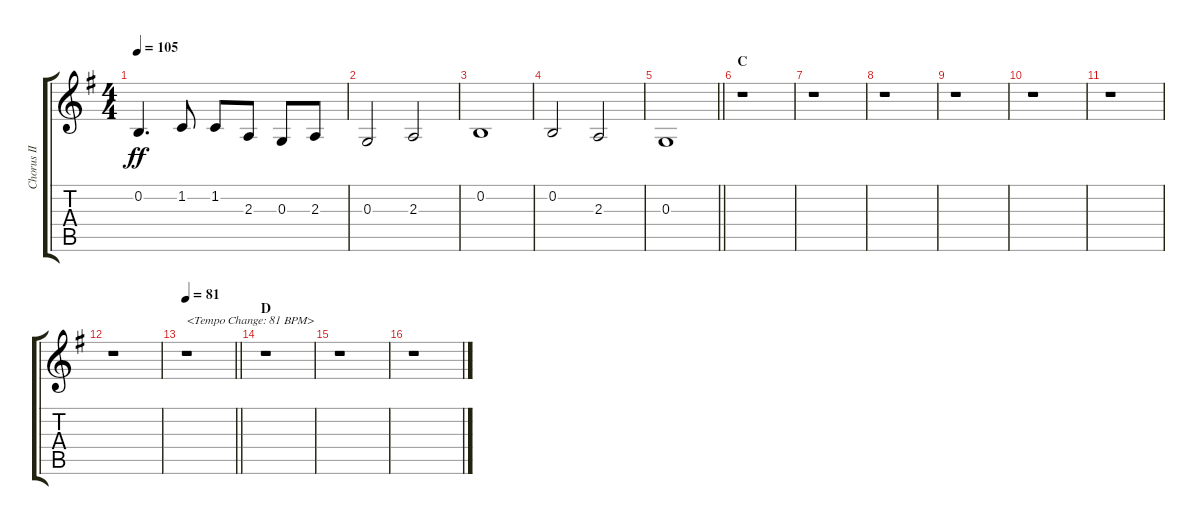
\track ("Chorus II" "Chorus II") {instrument voiceoohs}
\staff {score tabs}
\tuning (E4 B3 G3 D3 A2 E2) {hide}
\ts (4 4)
\tempo 105
\clef g2
\ks g
0.2.4{d dy ff} 1.2.8 1.2.8 2.3.8 0.3.8 2.3.8 |
0.3.2 2.3.2 |
0.2.1 |
0.2.2 2.3.2 |
\barLineRight lightlight
0.3.1 |
\section ("" "C")
r.1 |
r.1 |
r.1 |
r.1 |
r.1 |
r.1 |
r.1 |
\tempo 81
\barLineRight lightlight
r.1{txt "<Tempo Change: 81 BPM>"} |
\section ("" "D")
r.1 |
r.1 |
r.1
